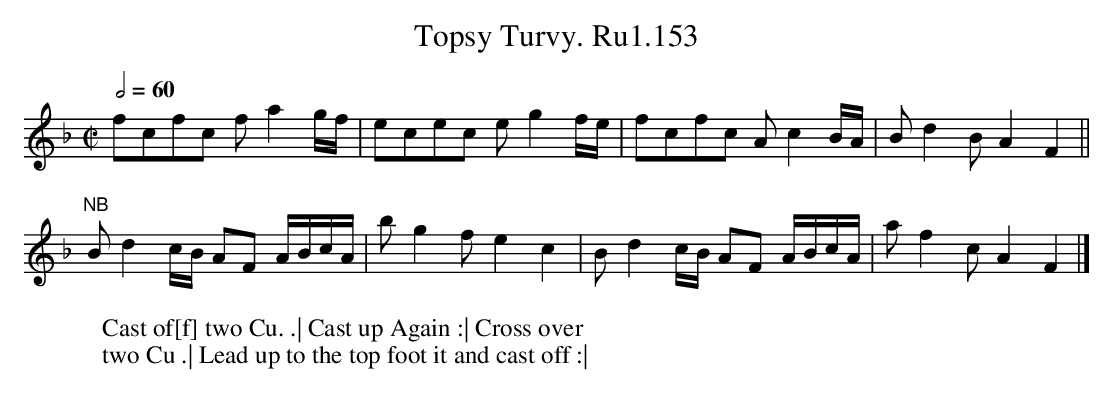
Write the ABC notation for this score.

X:1
T:Topsy Turvy. Ru1.153
M:C|
L:1/8
W:Cast of[f] two Cu. .| Cast up Again :| Cross over
W:two Cu .| Lead up to the top foot it and cast off :|
Q:2/4=60
K:F
fcfc fa2g/f/ | ecec eg2f/e/ | fcfc Ac2B/A/ | Bd2B A2F2 ||
"NB"Bd2 c/B/ AF A/B/c/A/ | bg2f e2c2 | Bd2c/B/ AF A/B/c/A/ | af2c A2F2 |]
